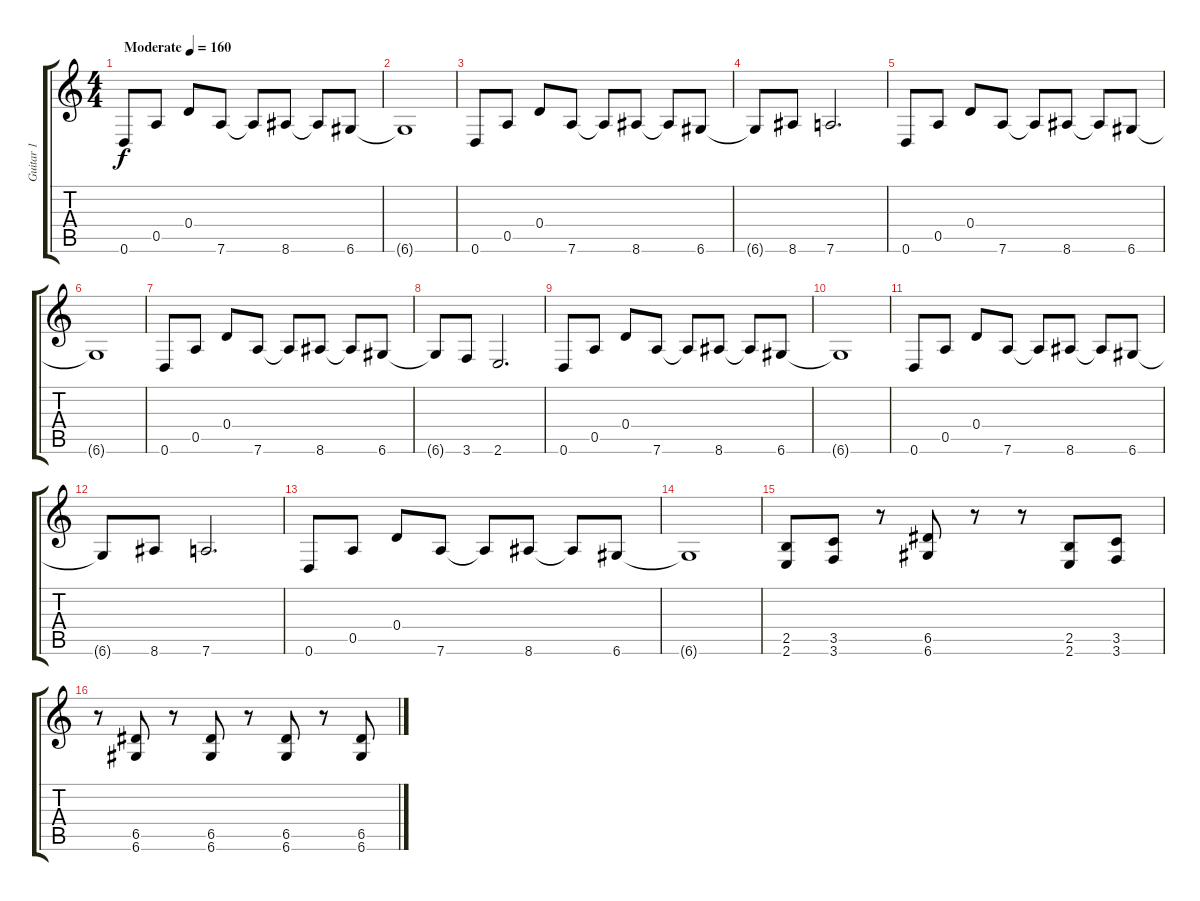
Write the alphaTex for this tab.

\track ("Guitar 1" "Guitar 1") {instrument acousticguitarsteel}
\staff {score tabs}
\tuning (E4 B3 G3 D3 A2 D2) {hide}
\ts (4 4)
\tempo (160 "Moderate")
\clef g2
\ks c
0.6.8{dy f instrument acousticguitarsteel} 0.5.8 0.4.8 7.6.8 7.6{t}.8 8.6.8 8.6{t}.8 6.6.8 |
6.6{t}.1 |
0.6.8 0.5.8 0.4.8 7.6.8 7.6{t}.8 8.6.8 8.6{t}.8 6.6.8 |
6.6{t}.8 8.6.8 7.6.2{d} |
0.6.8 0.5.8 0.4.8 7.6.8 7.6{t}.8 8.6.8 8.6{t}.8 6.6.8 |
6.6{t}.1 |
0.6.8 0.5.8 0.4.8 7.6.8 7.6{t}.8 8.6.8 8.6{t}.8 6.6.8 |
6.6{t}.8 3.6.8 2.6.2{d} |
0.6.8 0.5.8 0.4.8 7.6.8 7.6{t}.8 8.6.8 8.6{t}.8 6.6.8 |
6.6{t}.1 |
0.6.8 0.5.8 0.4.8 7.6.8 7.6{t}.8 8.6.8 8.6{t}.8 6.6.8 |
6.6{t}.8 8.6.8 7.6.2{d} |
0.6.8 0.5.8 0.4.8 7.6.8 7.6{t}.8 8.6.8 8.6{t}.8 6.6.8 |
6.6{t}.1 |
(2.5 2.6).8 (3.5 3.6).8 r.8 (6.5 6.6).8 r.8 r.8 (2.5 2.6).8 (3.5 3.6).8 |
r.8 (6.5 6.6).8 r.8 (6.5 6.6).8 r.8 (6.5 6.6).8 r.8 (6.5 6.6).8
